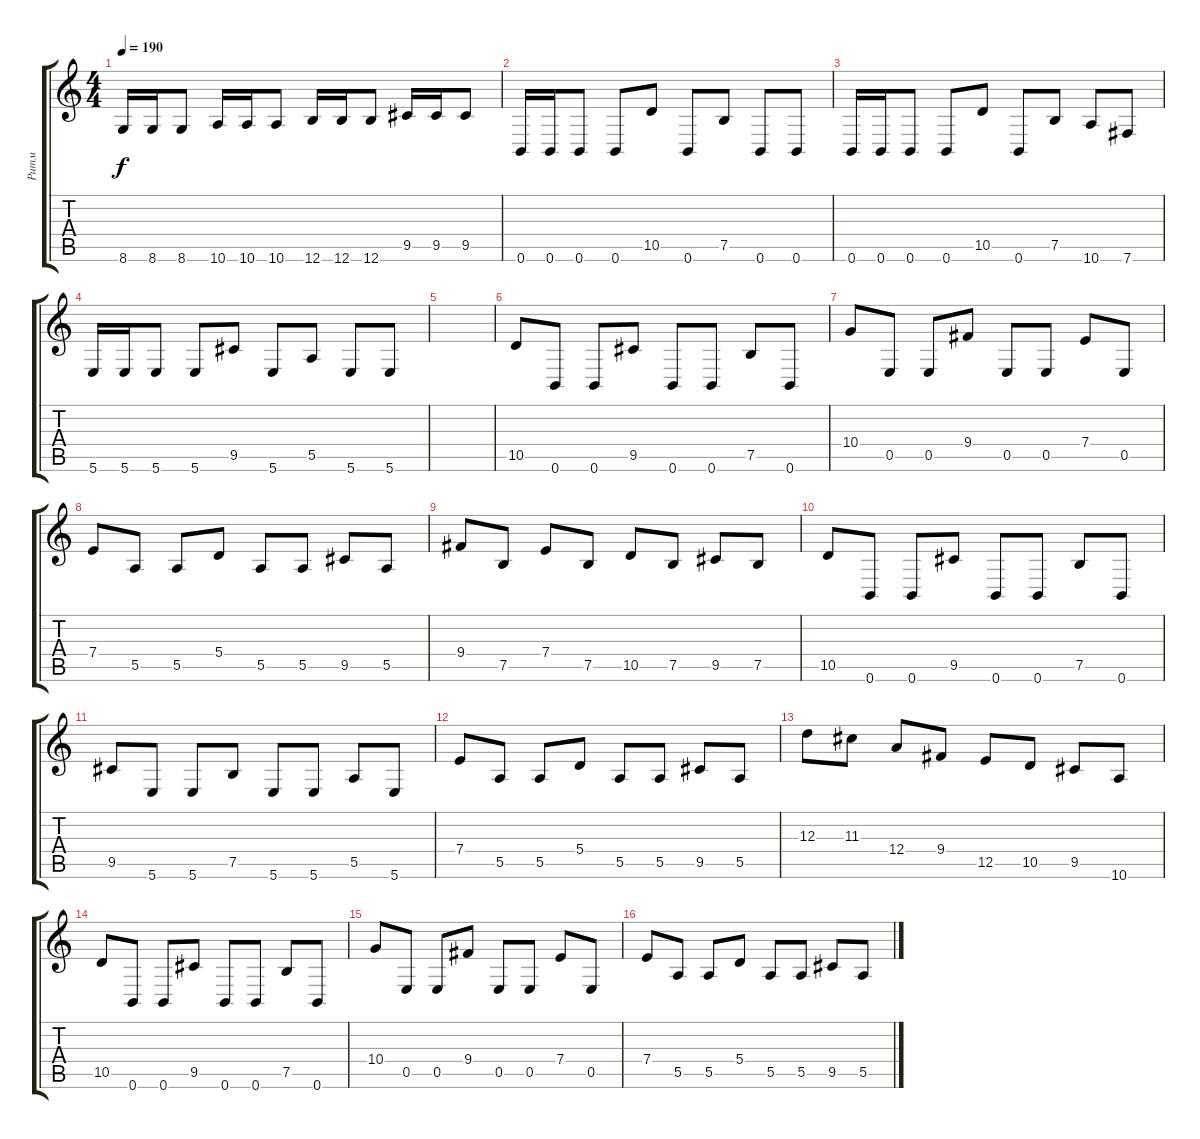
\track ("Ритм" "Ритм") {instrument distortionguitar}
\staff {score tabs}
\tuning (B3 Gb3 D3 A2 E2 B1) {hide}
\ts (4 4)
\tempo 190
\clef g2
\ks c
8.6.16{dy f} 8.6.16 8.6.8 10.6.16 10.6.16 10.6.8 12.6.16 12.6.16 12.6.8 9.5.16 9.5.16 9.5.8 |
0.6.16 0.6.16 0.6.8 0.6.8 10.5.8 0.6.8 7.5.8 0.6.8 0.6.8 |
0.6.16 0.6.16 0.6.8 0.6.8 10.5.8 0.6.8 7.5.8 10.6.8 7.6.8 |
5.6.16 5.6.16 5.6.8 5.6.8 9.5.8 5.6.8 5.5.8 5.6.8 5.6.8 |
|
10.5.8 0.6.8 0.6.8 9.5.8 0.6.8 0.6.8 7.5.8 0.6.8 |
10.4.8 0.5.8 0.5.8 9.4.8 0.5.8 0.5.8 7.4.8 0.5.8 |
7.4.8 5.5.8 5.5.8 5.4.8 5.5.8 5.5.8 9.5.8 5.5.8 |
9.4.8 7.5.8 7.4.8 7.5.8 10.5.8 7.5.8 9.5.8 7.5.8 |
10.5.8 0.6.8 0.6.8 9.5.8 0.6.8 0.6.8 7.5.8 0.6.8 |
9.5.8 5.6.8 5.6.8 7.5.8 5.6.8 5.6.8 5.5.8 5.6.8 |
7.4.8 5.5.8 5.5.8 5.4.8 5.5.8 5.5.8 9.5.8 5.5.8 |
12.3.8 11.3.8 12.4.8 9.4.8 12.5.8 10.5.8 9.5.8 10.6.8 |
10.5.8 0.6.8 0.6.8 9.5.8 0.6.8 0.6.8 7.5.8 0.6.8 |
10.4.8 0.5.8 0.5.8 9.4.8 0.5.8 0.5.8 7.4.8 0.5.8 |
7.4.8 5.5.8 5.5.8 5.4.8 5.5.8 5.5.8 9.5.8 5.5.8
